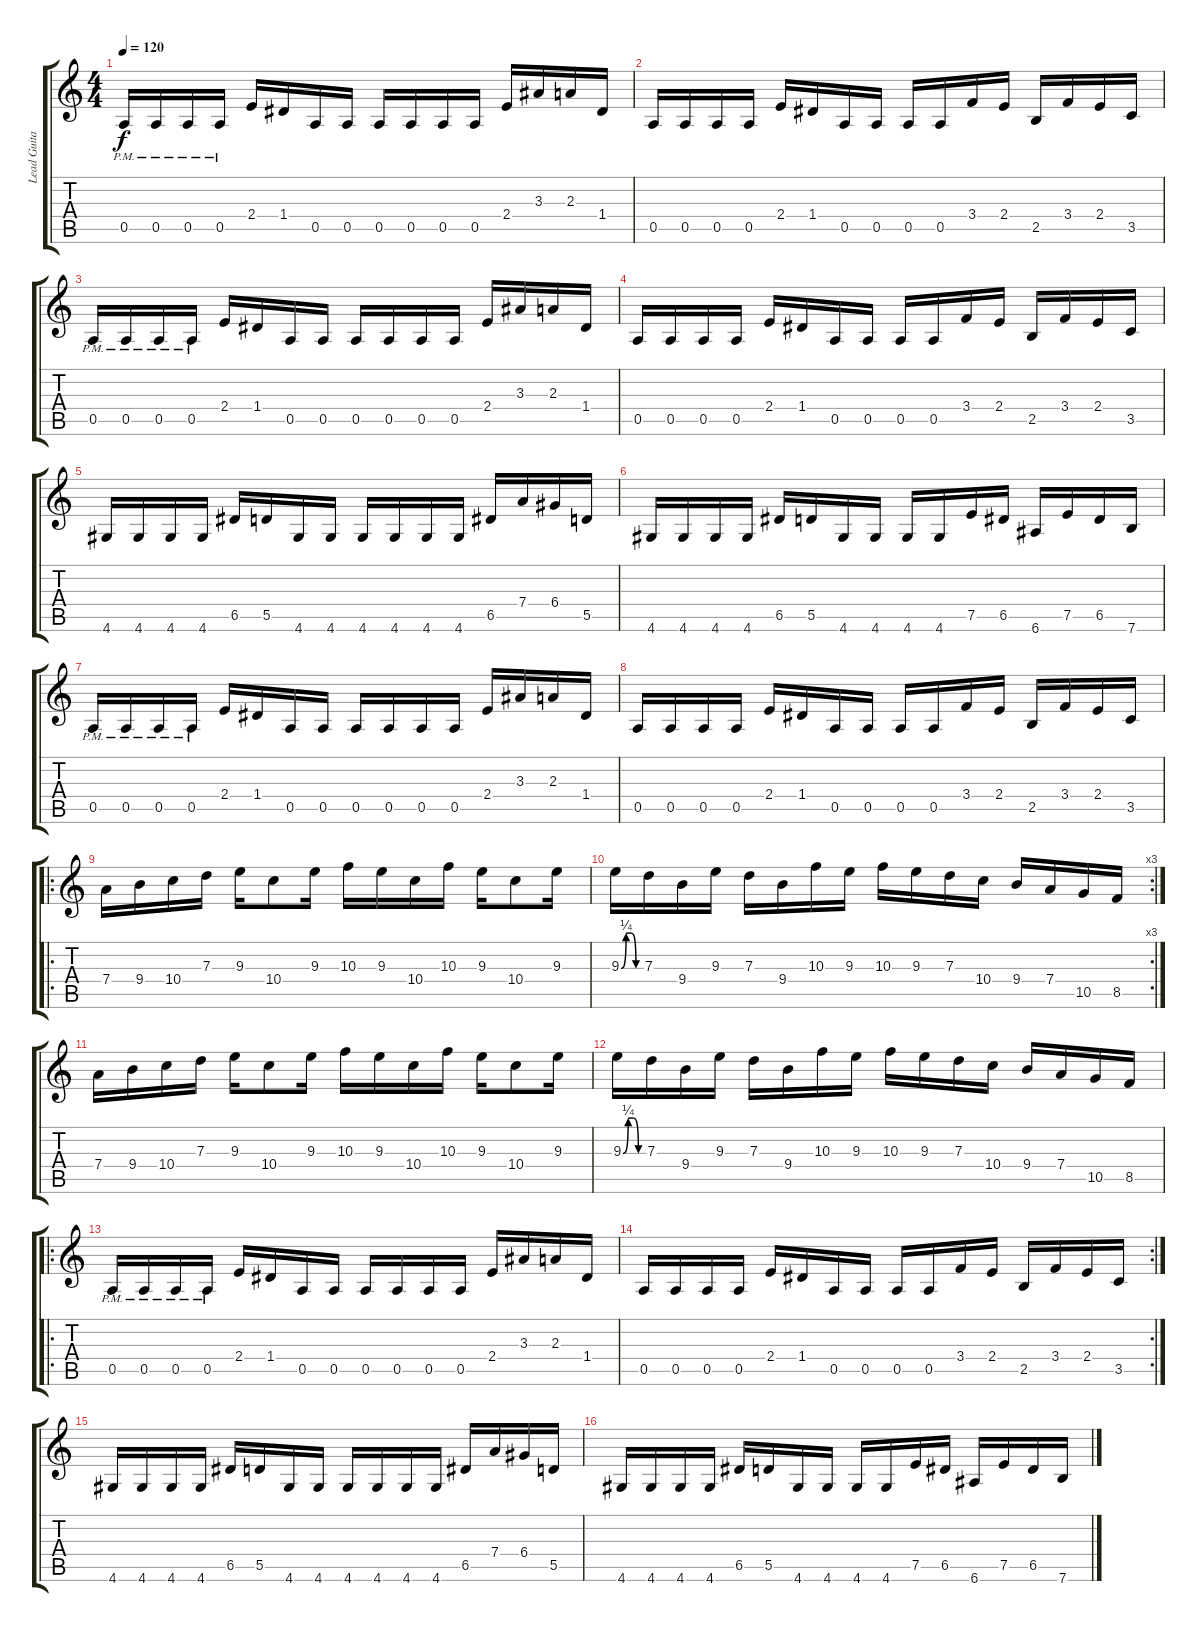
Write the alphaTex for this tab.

\track ("Lead Guitar" "Lead Guita") {instrument distortionguitar}
\staff {score tabs}
\tuning (E4 B3 G3 D3 A2 E2) {hide}
\ts (4 4)
\tempo 120
\clef g2
\ks c
0.5{pm}.16{dy f} 0.5{pm}.16 0.5{pm}.16 0.5{pm}.16 2.4.16 1.4.16 0.5.16 0.5.16 0.5.16 0.5.16 0.5.16 0.5.16 2.4.16 3.3.16 2.3.16 1.4.16 |
0.5.16 0.5.16 0.5.16 0.5.16 2.4.16 1.4.16 0.5.16 0.5.16 0.5.16 0.5.16 3.4.16 2.4.16 2.5.16 3.4.16 2.4.16 3.5.16 |
0.5{pm}.16 0.5{pm}.16 0.5{pm}.16 0.5{pm}.16 2.4.16 1.4.16 0.5.16 0.5.16 0.5.16 0.5.16 0.5.16 0.5.16 2.4.16 3.3.16 2.3.16 1.4.16 |
0.5.16 0.5.16 0.5.16 0.5.16 2.4.16 1.4.16 0.5.16 0.5.16 0.5.16 0.5.16 3.4.16 2.4.16 2.5.16 3.4.16 2.4.16 3.5.16 |
4.6.16 4.6.16 4.6.16 4.6.16 6.5.16 5.5.16 4.6.16 4.6.16 4.6.16 4.6.16 4.6.16 4.6.16 6.5.16 7.4.16 6.4.16 5.5.16 |
4.6.16 4.6.16 4.6.16 4.6.16 6.5.16 5.5.16 4.6.16 4.6.16 4.6.16 4.6.16 7.5.16 6.5.16 6.6.16 7.5.16 6.5.16 7.6.16 |
0.5{pm}.16 0.5{pm}.16 0.5{pm}.16 0.5{pm}.16 2.4.16 1.4.16 0.5.16 0.5.16 0.5.16 0.5.16 0.5.16 0.5.16 2.4.16 3.3.16 2.3.16 1.4.16 |
0.5.16 0.5.16 0.5.16 0.5.16 2.4.16 1.4.16 0.5.16 0.5.16 0.5.16 0.5.16 3.4.16 2.4.16 2.5.16 3.4.16 2.4.16 3.5.16 |
\ro
7.4.16 9.4.16 10.4.16 7.3.16 9.3.16 10.4.8 9.3.16 10.3.16 9.3.16 10.4.16 10.3.16 9.3.16 10.4.8 9.3.16 |
\rc 3
9.3{be (custom 0 0 15 1 30 1 45 0 60 0)}.16 7.3.16 9.4.16 9.3.16 7.3.16 9.4.16 10.3.16 9.3.16 10.3.16 9.3.16 7.3.16 10.4.16 9.4.16 7.4.16 10.5.16 8.5.16 |
7.4.16 9.4.16 10.4.16 7.3.16 9.3.16 10.4.8 9.3.16 10.3.16 9.3.16 10.4.16 10.3.16 9.3.16 10.4.8 9.3.16 |
9.3{be (custom 0 0 15 1 30 1 45 0 60 0)}.16 7.3.16 9.4.16 9.3.16 7.3.16 9.4.16 10.3.16 9.3.16 10.3.16 9.3.16 7.3.16 10.4.16 9.4.16 7.4.16 10.5.16 8.5.16 |
\ro
0.5{pm}.16 0.5{pm}.16 0.5{pm}.16 0.5{pm}.16 2.4.16 1.4.16 0.5.16 0.5.16 0.5.16 0.5.16 0.5.16 0.5.16 2.4.16 3.3.16 2.3.16 1.4.16 |
\rc 2
0.5.16 0.5.16 0.5.16 0.5.16 2.4.16 1.4.16 0.5.16 0.5.16 0.5.16 0.5.16 3.4.16 2.4.16 2.5.16 3.4.16 2.4.16 3.5.16 |
4.6.16 4.6.16 4.6.16 4.6.16 6.5.16 5.5.16 4.6.16 4.6.16 4.6.16 4.6.16 4.6.16 4.6.16 6.5.16 7.4.16 6.4.16 5.5.16 |
4.6.16 4.6.16 4.6.16 4.6.16 6.5.16 5.5.16 4.6.16 4.6.16 4.6.16 4.6.16 7.5.16 6.5.16 6.6.16 7.5.16 6.5.16 7.6.16
